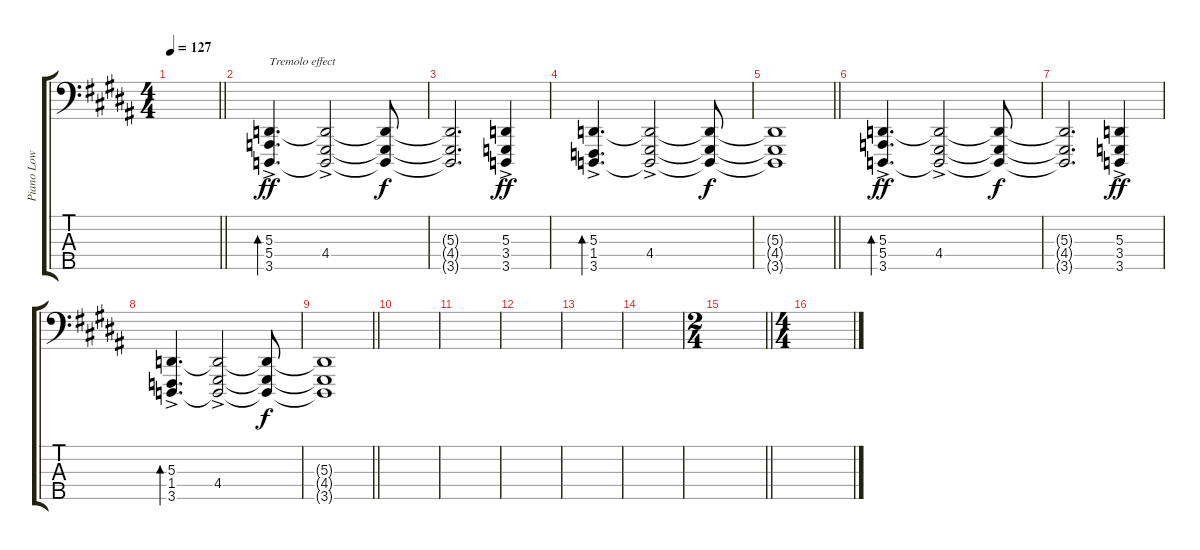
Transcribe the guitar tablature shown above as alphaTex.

\track ("Piano Low" "Piano Low") {instrument acousticgrandpiano}
\staff {score tabs}
\tuning (G2 D2 A1 E1 B0) {hide}
\ts (4 4)
\tempo 127
\clef f4
\barLineRight lightlight
\ks b
|
(5.3 5.4{ac} 3.5).4{d bd 240 txt "Tremolo effect" dy ff} (5.3{t} 4.4{ac} 3.5{t}).2 (5.3{t} 4.4{t} 3.5{t}).8{dy f} |
(5.3{t} 4.4{t} 3.5{t}).2{d} (5.3 3.4{ac} 3.5).4{dy ff} |
(5.3 1.4{ac} 3.5).4{d bd 240} (5.3{t} 4.4{ac} 3.5{t}).2 (5.3{t} 4.4{t} 3.5{t}).8{dy f} |
\barLineRight lightlight
(5.3{t} 4.4{t} 3.5{t}).1 |
(5.3 5.4{ac} 3.5).4{d bd 240 dy ff} (5.3{t} 4.4{ac} 3.5{t}).2 (5.3{t} 4.4{t} 3.5{t}).8{dy f} |
(5.3{t} 4.4{t} 3.5{t}).2{d} (5.3 3.4{ac} 3.5).4{dy ff} |
(5.3 1.4{ac} 3.5).4{d bd 240} (5.3{t} 4.4{ac} 3.5{t}).2 (5.3{t} 4.4{t} 3.5{t}).8{dy f} |
\barLineRight lightlight
(5.3{t} 4.4{t} 3.5{t}).1 |
|
|
|
|
|
\ts (2 4)
\barLineRight lightlight
|
\ts (4 4)
